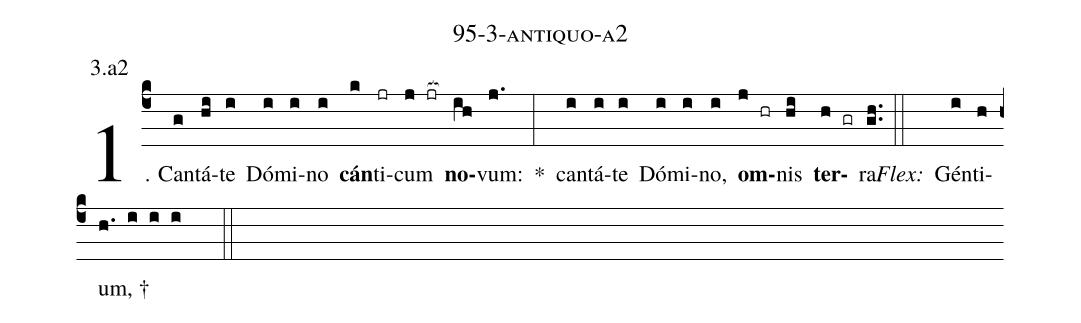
name: 95-3-antiquo-a2;
annotation: 3.a2;
%%
(c4)1. Can(g)tá(hi)te(i) Dó(i)mi(i)no(i) <b>cán</b>(k)ti(jr)cum(j jr[ocb:1{]) <b>no</b>(ih[ocb:0}])vum:(j.) *(:) can(i)tá(i)te(i) Dó(i)mi(i)no,(i) <b>om</b>(j hr)nis(hi) <b>ter</b>(h gr)ra.(gh..) (::)
<i>Flex:</i>()  Gén(i)ti(h)um, †(h. i i i  ::)
